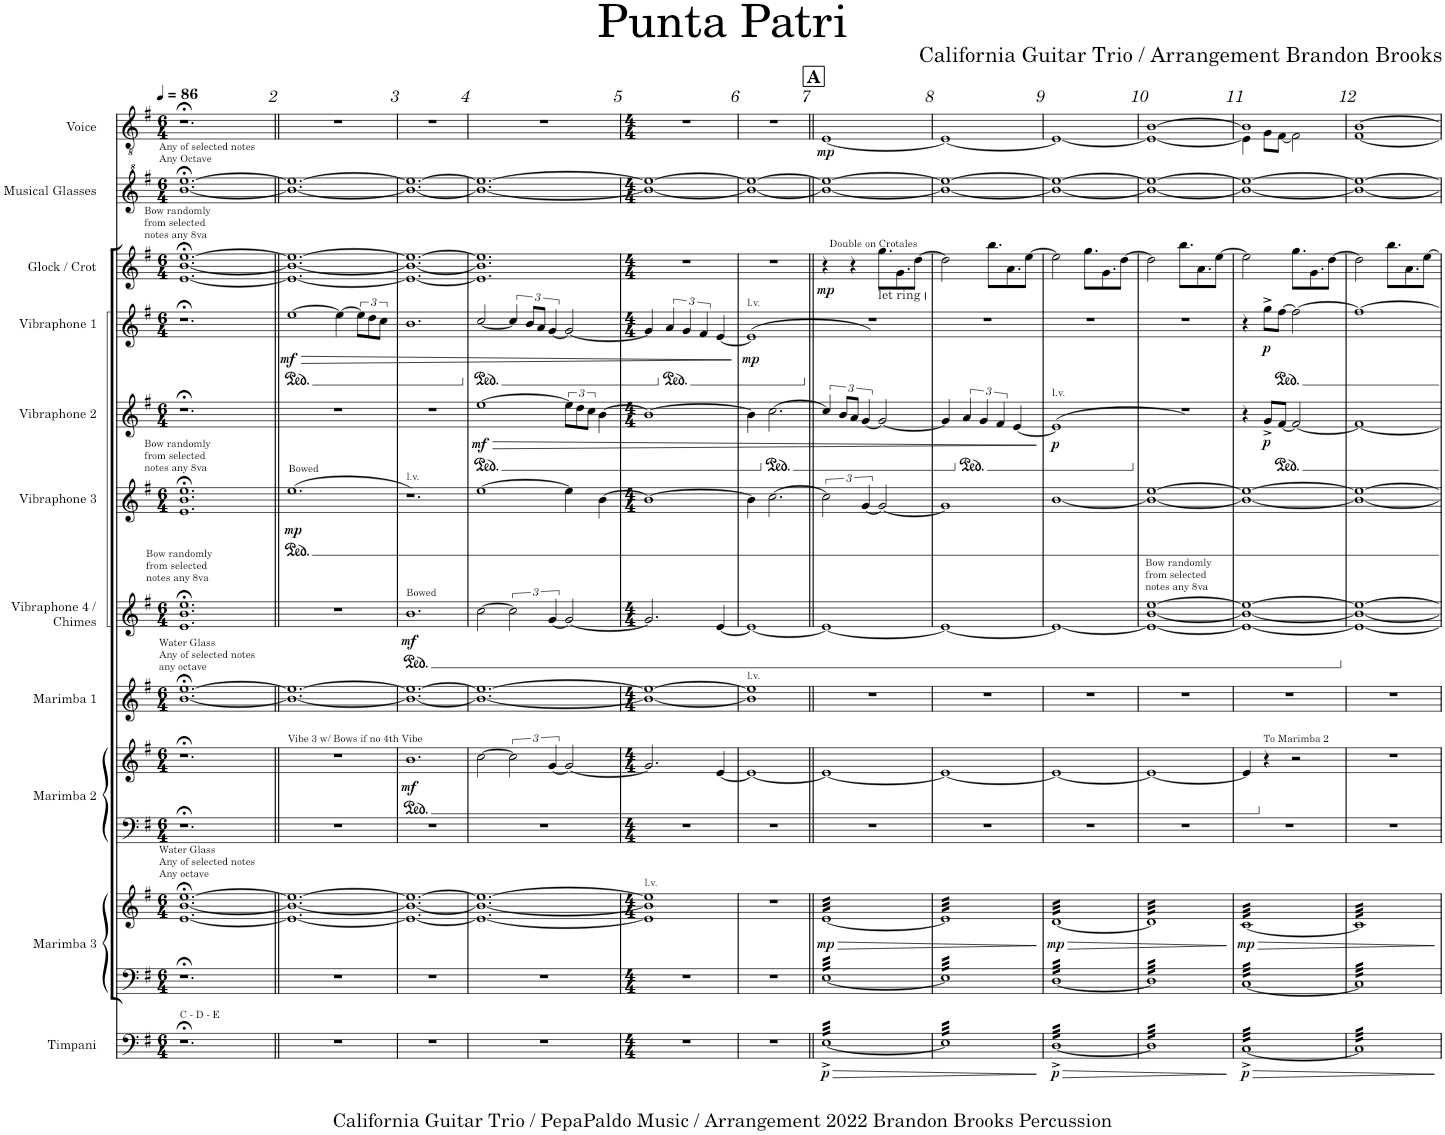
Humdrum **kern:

**kern	**dynam	**kern	**kern	**dynam	**kern	**kern	**dynam	**kern	**kern	**dynam	**kern	**dynam	**kern	**dynam	**kern	**dynam	**kern	**dynam	**kern	**kern	**dynam
*part11	*part11	*part10	*part10	*part10	*part9	*part9	*part9	*part8	*part7	*part7	*part6	*part6	*part5	*part5	*part4	*part4	*part3	*part3	*part2	*part1	*part1
*staff13	*staff13	*staff12	*staff11	*staff11/12	*staff10	*staff9	*staff9/10	*staff8	*staff7	*staff7	*staff6	*staff6	*staff5	*staff5	*staff4	*staff4	*staff3	*staff3	*staff2	*staff1	*staff1
*I"Timpani	*	*I"Marimba 3	*	*	*I"Marimba 2	*	*	*I"Marimba 1	*I"Vibraphone 4 /  Chimes	*	*I"Vibraphone 3	*	*I"Vibraphone 2	*	*I"Vibraphone 1	*	*I"Glock / Crot	*	*I"Musical Glasses	*I"Voice	*
*I'Timp.	*	*I'Mrm. 3	*	*	*I'Mrm. 2	*	*	*I'Mrm. 1	*I'Vibe 4 / Chm	*	*I'Vib. 3	*	*I'Vib. 2	*	*I'Vib. 1	*	*I'Glock / Crot	*	*I'Mu. Gla.	*I'V.	*
*clefF4	*	*clefF4	*clefG2	*	*clefF4	*clefG2	*	*clefG2	*clefG2	*	*clefG2	*	*clefG2	*	*clefG2	*	*clefG2	*	*clefG^2	*clefGv2	*
*	*	*	*	*	*	*	*	*	*	*	*	*	*	*	*	*	*Trd-14c-24	*	*	*	*
*k[f#]	*	*k[f#]	*k[f#]	*	*k[f#]	*k[f#]	*	*k[f#]	*k[f#]	*	*k[f#]	*	*k[f#]	*	*k[f#]	*	*k[f#]	*	*k[f#]	*k[f#]	*
*M6/4	*	*M6/4	*M6/4	*	*M6/4	*M6/4	*	*M6/4	*M6/4	*	*M6/4	*	*M6/4	*	*M6/4	*	*M6/4	*	*M6/4	*M6/4	*
*MM86	*	*MM86	*MM86	*	*MM86	*MM86	*	*MM86	*MM86	*	*MM86	*	*MM86	*	*MM86	*	*MM86	*	*MM86	*MM86	*
=1	=1	=1	=1	=1	=1	=1	=1	=1	=1	=1	=1	=1	=1	=1	=1	=1	=1	=1	=1	=1	=1
!	!	!	!	!	!	!	!	!	!	!	!	!	!	!	!	!	!	!	!LO:TX:a:t=Any of selected notes	!	!
!	!	!	!	!	!	!	!	!	!	!	!	!	!	!	!	!	!	!	!LO:TX:a:t=Any Octave	!	!
!	!	!	!	!	!	!	!	!	!	!	!	!	!	!	!	!	!LO:TX:a:t=Bow randomly	!	!	!	!
!	!	!	!	!	!	!	!	!	!	!	!	!	!	!	!	!	!LO:TX:a:t=from selected	!	!	!	!
!	!	!	!	!	!	!	!	!	!	!	!	!	!	!	!	!	!LO:TX:a:t=notes any 8va	!	!	!	!
!	!	!	!	!	!	!	!	!	!	!	!LO:TX:a:t=Bow randomly	!	!	!	!	!	!	!	!	!	!
!	!	!	!	!	!	!	!	!	!	!	!LO:TX:a:t=from selected	!	!	!	!	!	!	!	!	!	!
!	!	!	!	!	!	!	!	!	!	!	!LO:TX:a:t=notes any 8va	!	!	!	!	!	!	!	!	!	!
!	!	!	!	!	!	!	!	!	!LO:TX:a:t=Bow randomly	!	!	!	!	!	!	!	!	!	!	!	!
!	!	!	!	!	!	!	!	!	!LO:TX:a:t=from selected	!	!	!	!	!	!	!	!	!	!	!	!
!	!	!	!	!	!	!	!	!	!LO:TX:a:t=notes any 8va	!	!	!	!	!	!	!	!	!	!	!	!
!	!	!	!	!	!	!	!	!LO:TX:a:t=Water Glass	!	!	!	!	!	!	!	!	!	!	!	!	!
!	!	!	!	!	!	!	!	!LO:TX:a:t=Any of selected notes	!	!	!	!	!	!	!	!	!	!	!	!	!
!	!	!	!	!	!	!	!	!LO:TX:a:t=any octave	!	!	!	!	!	!	!	!	!	!	!	!	!
!	!	!	!LO:TX:a:t=Water Glass	!	!	!	!	!	!	!	!	!	!	!	!	!	!	!	!	!	!
!	!	!	!LO:TX:a:t=Any of selected notes	!	!	!	!	!	!	!	!	!	!	!	!	!	!	!	!	!	!
!	!	!	!LO:TX:a:t=Any octave	!	!	!	!	!	!	!	!	!	!	!	!	!	!	!	!	!	!
!LO:TX:a:t=C - D - E	!	!	!	!	!	!	!	!	!	!	!	!	!	!	!	!	!	!	!	!	!
1.r;<	.	1.r;<	[1.e;< [1.b;< [1.ee;<	.	1.r;<	1.r;<	.	[1.b;< [1.ee;<	1.e;< 1.b;< 1.ee;<	.	1.e;< 1.b;< 1.ee;<	.	1.r;<	.	1.r;<	.	[1.e;< [1.b;< [1.ee;<	.	[1.bb;< [1.eee;<	1.r;<	.
=2||	=2||	=2||	=2||	=2||	=2||	=2||	=2||	=2||	=2||	=2||	=2||	=2||	=2||	=2||	=2||	=2||	=2||	=2||	=2||	=2||	=2||
*	*	*	*	*	*	*	*	*	*	*	*	*	*	*	*ped	*	*	*	*	*	*
!	!	!	!	!	!	!	!	!	!	!	!LO:TX:a:t=Bowed	!	!	!	!	!	!	!	!	!	!
!	!	!	!	!	!	!LO:TX:a:t=Vibe 3 w/ Bows if no 4th Vibe	!	!	!	!	!	!	!	!	!	!	!	!	!	!	!
!	!	!	!	!	!	!	!	!	!	!	!	!LO:DY:b	!	!	!	!LO:DY:b	!	!	!	!	!
1.r	.	1.r	1.e_ 1.b_ 1.ee_	.	1.r	1.r	.	1.b_ 1.ee_	1.r	.	(>1.ee	mp	1.r	.	[1ee	mf	1.e_ 1.b_ 1.ee_	.	1.bb_ 1.eee_	1.r	.
!	!	!	!	!	!	!	!	!	!	!	!	!	!	!	!	!LO:HP:b	!	!	!	!	!
.	.	.	.	.	.	.	.	.	.	.	.	.	.	.	4ee\_	>	.	.	.	.	.
.	.	.	.	.	.	.	.	.	.	.	.	.	.	.	12ee\L]	.	.	.	.	.	.
.	.	.	.	.	.	.	.	.	.	.	.	.	.	.	12dd\	.	.	.	.	.	.
.	.	.	.	.	.	.	.	.	.	.	.	.	.	.	12cc\J	.	.	.	.	.	.
=3	=3	=3	=3	=3	=3	=3	=3	=3	=3	=3	=3	=3	=3	=3	=3	=3	=3	=3	=3	=3	=3
!	!	!	!	!	!	!	!	!	!	!	!LO:TX:a:t=l.v.	!	!	!	!	!	!	!	!	!	!
!	!	!	!	!	!	!	!	!	!LO:TX:a:t=Bowed	!	!	!	!	!	!	!	!	!	!	!	!
!	!	!	!	!	!	!	!LO:DY:b	!	!	!LO:DY:b	!	!	!	!	!	!	!	!	!	!	!
1.r	.	1.r	1.e_ 1.b_ 1.ee_	.	1.r	1.b	mf	1.b_ 1.ee_	1.b	mf	1.r)	.	1.r	.	1.b	.	1.e_ 1.b_ 1.ee_	.	1.bb_ 1.eee_	1.r	.
=4	=4	=4	=4	=4	=4	=4	=4	=4	=4	=4	=4	=4	=4	=4	=4	=4	=4	=4	=4	=4	=4
*	*	*	*	*	*	*	*	*	*	*	*	*	*	*	*Xped	*	*	*	*	*	*
*	*	*	*	*	*	*	*	*	*	*	*	*	*	*	*ped	*	*	*	*	*	*
!	!	!	!	!	!	!	!	!	!	!	!	!	!	!LO:DY:b	!	!	!	!	!	!	!
1.r	.	1.r	1.e_ 1.b_ 1.ee_	.	1.r	[2cc\	.	1.b_ 1.ee_	[2cc\	.	[1ee	.	[1ee	mf	[2cc/	.	1.e] 1.b] 1.ee]	.	1.bb_ 1.eee_	1.r	.
.	.	.	.	.	.	3cc\]	.	.	3cc\]	.	.	.	.	.	6cc/]	.	.	.	.	.	.
.	.	.	.	.	.	.	.	.	.	.	.	.	.	.	12b/L	.	.	.	.	.	.
.	.	.	.	.	.	.	.	.	.	.	.	.	.	.	12a/J	.	.	.	.	.	.
.	.	.	.	.	.	[6g/	.	.	[6g/	.	.	.	.	.	[6g/	.	.	.	.	.	.
!	!	!	!	!	!	!	!	!	!	!	!	!	!	!LO:HP:b	!	!	!	!	!	!	!
.	.	.	.	.	.	2g/_	.	.	2g/_	.	4ee\]	.	12ee\L]	>	2g/_	.	.	.	.	.	.
.	.	.	.	.	.	.	.	.	.	.	.	.	12dd\	.	.	.	.	.	.	.	.
.	.	.	.	.	.	.	.	.	.	.	.	.	12cc\J	.	.	.	.	.	.	.	.
.	.	.	.	.	.	.	.	.	.	.	[4b\	.	[4b\	.	.	.	.	.	.	.	.
=5	=5	=5	=5	=5	=5	=5	=5	=5	=5	=5	=5	=5	=5	=5	=5	=5	=5	=5	=5	=5	=5
*M4/4	*	*M4/4	*M4/4	*	*M4/4	*M4/4	*	*M4/4	*M4/4	*	*M4/4	*	*M4/4	*	*M4/4	*	*M4/4	*	*M4/4	*M4/4	*
!	!	!	!LO:TX:a:t=l.v.	!	!	!	!	!	!	!	!	!	!	!	!	!	!	!	!	!	!
1r	.	1r	1e] 1b] 1ee]	.	1r	2.g/]	.	1b_ 1ee_	2.g/]	.	1b_	.	1b_	.	4g/]	.	1r	.	1bb_ 1eee_	1r	.
*	*	*	*	*	*	*	*	*	*	*	*	*	*	*	*Xped	*	*	*	*	*	*
*	*	*	*	*	*	*	*	*	*	*	*	*	*	*	*ped	*	*	*	*	*	*
.	.	.	.	.	.	.	.	.	.	.	.	.	.	.	6a/	.	.	.	.	.	.
.	.	.	.	.	.	.	.	.	.	.	.	.	.	.	6g/	.	.	.	.	.	.
.	.	.	.	.	.	.	.	.	.	.	.	.	.	.	6f#/	.	.	.	.	.	.
.	.	.	.	.	.	[4e/	.	.	[4e/	.	.	.	.	.	[4e/	.	.	.	.	.	.
.	.	.	.	.	.	.	.	.	.	.	.	.	.	.	.	]	.	.	.	.	.
=6	=6	=6	=6	=6	=6	=6	=6	=6	=6	=6	=6	=6	=6	=6	=6	=6	=6	=6	=6	=6	=6
!	!	!	!	!	!	!	!	!	!	!	!	!	!	!	!LO:TX:a:t=l.v.	!	!	!	!	!	!
!	!	!	!	!	!	!	!	!LO:TX:a:t=l.v.	!	!	!	!	!	!	!	!	!	!	!	!	!
!	!	!	!	!	!	!	!	!	!	!	!	!	!	!	!	!LO:DY:b	!	!	!	!	!
1r	.	1r	1r	.	1r	1e_	.	1b] 1ee]	1e_	.	4b\]	.	4b\]	.	(>1e]	mp	1r	.	1bb_ 1eee_	1r	.
.	.	.	.	.	.	.	.	.	.	.	[2.cc\	.	[2.cc\	.	.	.	.	.	.	.	.
!!LO:REH:place=s1:a:B:cj:fs=14:t=A
=7||	=7||	=7||	=7||	=7||	=7||	=7||	=7||	=7||	=7||	=7||	=7||	=7||	=7||	=7||	=7||	=7||	=7||	=7||	=7||	=7||	=7||
!	!LO:HP:b	!	!	!LO:HP:b	!	!	!	!	!	!	!	!	!	!	!	!	!	!	!	!	!
*	*	*	*	*	*	*	*	*	*	*	*	*	*	*	*Xped	*	*	*	*	*	*
*	*	*	*	*	*	*	*	*	*	*	*	*	*	*	*	*	*	*	*	*^	*
!	!LO:DY:n=1:b	!	!	!LO:DY:n=1:b	!	!	!	!	!	!	!	!	!	!	!	!	!	!LO:DY:b	!	!	!	!LO:DY:b
*tremolo	*	*	*	*	*	*	*	*	*	*	*	*	*	*	*	*	*	*	*	*	*	*
*	*	*tremolo	*	*	*	*	*	*	*	*	*	*	*	*	*	*	*	*	*	*	*	*
*	*	*	*tremolo	*	*	*	*	*	*	*	*	*	*	*	*	*	*	*	*	*	*	*
[32E^LLL	> p	[32ELLL	[32eLLL	> mp	1r	1e_	.	1r	1e_	.	3cc\]	.	6cc/]	.	1r)	.	4r	mp	1bb_ 1eee_	1ryy	[1E	mp
32E^	.	32E	32e	.	.	.	.	.	.	.	.	.	.	.	.	.	.	.	.	.	.	.
32E^	.	32E	32e	.	.	.	.	.	.	.	.	.	.	.	.	.	.	.	.	.	.	.
32E^	.	32E	32e	.	.	.	.	.	.	.	.	.	.	.	.	.	.	.	.	.	.	.
32E^	.	32E	32e	.	.	.	.	.	.	.	.	.	.	.	.	.	.	.	.	.	.	.
32E^	.	32E	32e	.	.	.	.	.	.	.	.	.	.	.	.	.	.	.	.	.	.	.
.	.	.	.	.	.	.	.	.	.	.	.	.	12b/L	.	.	.	.	.	.	.	.	.
32E^	.	32E	32e	.	.	.	.	.	.	.	.	.	.	.	.	.	.	.	.	.	.	.
32E^	.	32E	32e	.	.	.	.	.	.	.	.	.	.	.	.	.	.	.	.	.	.	.
32E^	.	32E	32e	.	.	.	.	.	.	.	.	.	12a/J	.	.	.	4r	.	.	.	.	.
32E^	.	32E	32e	.	.	.	.	.	.	.	.	.	.	.	.	.	.	.	.	.	.	.
32E^	.	32E	32e	.	.	.	.	.	.	.	.	.	.	.	.	.	.	.	.	.	.	.
.	.	.	.	.	.	.	.	.	.	.	[6g/	.	[6g/	.	.	.	.	.	.	.	.	.
32E^	.	32E	32e	.	.	.	.	.	.	.	.	.	.	.	.	.	.	.	.	.	.	.
32E^	.	32E	32e	.	.	.	.	.	.	.	.	.	.	.	.	.	.	.	.	.	.	.
32E^	.	32E	32e	.	.	.	.	.	.	.	.	.	.	.	.	.	.	.	.	.	.	.
32E^	.	32E	32e	.	.	.	.	.	.	.	.	.	.	.	.	.	.	.	.	.	.	.
32E^	.	32E	32e	.	.	.	.	.	.	.	.	.	.	.	.	.	.	.	.	.	.	.
!	!	!	!	!	!	!	!	!	!	!	!	!	!	!	!	!	!LO:TX:a:t=Double on Crotales	!	!	!	!	!
!	!	!	!	!	!	!	!	!	!	!	!	!	!	!	!	!	!LO:TX:b:t=let ring	!	!	!	!	!
32E^	.	32E	32e	.	.	.	.	.	.	.	2g/_	.	2g/_	.	.	.	8.gg\L	.	.	.	.	.
32E^	.	32E	32e	.	.	.	.	.	.	.	.	.	.	.	.	.	.	.	.	.	.	.
32E^	.	32E	32e	.	.	.	.	.	.	.	.	.	.	.	.	.	.	.	.	.	.	.
32E^	.	32E	32e	.	.	.	.	.	.	.	.	.	.	.	.	.	.	.	.	.	.	.
32E^	.	32E	32e	.	.	.	.	.	.	.	.	.	.	.	.	.	.	.	.	.	.	.
32E^	.	32E	32e	.	.	.	.	.	.	.	.	.	.	.	.	.	.	.	.	.	.	.
32E^	.	32E	32e	.	.	.	.	.	.	.	.	.	.	.	.	.	8.g\	.	.	.	.	.
32E^	.	32E	32e	.	.	.	.	.	.	.	.	.	.	.	.	.	.	.	.	.	.	.
32E^	.	32E	32e	.	.	.	.	.	.	.	.	.	.	.	.	.	.	.	.	.	.	.
32E^	.	32E	32e	.	.	.	.	.	.	.	.	.	.	.	.	.	.	.	.	.	.	.
32E^	.	32E	32e	.	.	.	.	.	.	.	.	.	.	.	.	.	.	.	.	.	.	.
32E^	.	32E	32e	.	.	.	.	.	.	.	.	.	.	.	.	.	.	.	.	.	.	.
32E^	.	32E	32e	.	.	.	.	.	.	.	.	.	.	.	.	.	[8dd\J	.	.	.	.	.
32E^	.	32E	32e	.	.	.	.	.	.	.	.	.	.	.	.	.	.	.	.	.	.	.
32E^	.	32E	32e	.	.	.	.	.	.	.	.	.	.	.	.	.	.	.	.	.	.	.
32E^JJJ	.	32EJJJ	32eJJJ	.	.	.	.	.	.	.	.	.	.	.	.	.	.	.	.	.	.	.
=8	=8	=8	=8	=8	=8	=8	=8	=8	=8	=8	=8	=8	=8	=8	=8	=8	=8	=8	=8	=8	=8	=8
32E]LLL	.	32E]LLL	32e]LLL	.	1r	1e_	.	1r	1e_	.	1g]	.	4g/]	.	1r	.	2dd\]	.	1bb_ 1eee_	1ryy	1E_	.
32E	.	32E	32e	.	.	.	.	.	.	.	.	.	.	.	.	.	.	.	.	.	.	.
32E	.	32E	32e	.	.	.	.	.	.	.	.	.	.	.	.	.	.	.	.	.	.	.
32E	.	32E	32e	.	.	.	.	.	.	.	.	.	.	.	.	.	.	.	.	.	.	.
32E	.	32E	32e	.	.	.	.	.	.	.	.	.	.	.	.	.	.	.	.	.	.	.
32E	.	32E	32e	.	.	.	.	.	.	.	.	.	.	.	.	.	.	.	.	.	.	.
32E	.	32E	32e	.	.	.	.	.	.	.	.	.	.	.	.	.	.	.	.	.	.	.
32E	.	32E	32e	.	.	.	.	.	.	.	.	.	.	.	.	.	.	.	.	.	.	.
32E	.	32E	32e	.	.	.	.	.	.	.	.	.	6a/	.	.	.	.	.	.	.	.	.
32E	.	32E	32e	.	.	.	.	.	.	.	.	.	.	.	.	.	.	.	.	.	.	.
32E	.	32E	32e	.	.	.	.	.	.	.	.	.	.	.	.	.	.	.	.	.	.	.
32E	.	32E	32e	.	.	.	.	.	.	.	.	.	.	.	.	.	.	.	.	.	.	.
32E	.	32E	32e	.	.	.	.	.	.	.	.	.	.	.	.	.	.	.	.	.	.	.
32E	.	32E	32e	.	.	.	.	.	.	.	.	.	.	.	.	.	.	.	.	.	.	.
.	.	.	.	.	.	.	.	.	.	.	.	.	6g/	.	.	.	.	.	.	.	.	.
32E	.	32E	32e	.	.	.	.	.	.	.	.	.	.	.	.	.	.	.	.	.	.	.
32E	.	32E	32e	.	.	.	.	.	.	.	.	.	.	.	.	.	.	.	.	.	.	.
32E	.	32E	32e	.	.	.	.	.	.	.	.	.	.	.	.	.	8.bb\L	.	.	.	.	.
32E	.	32E	32e	.	.	.	.	.	.	.	.	.	.	.	.	.	.	.	.	.	.	.
32E	.	32E	32e	.	.	.	.	.	.	.	.	.	.	.	.	.	.	.	.	.	.	.
.	.	.	.	.	.	.	.	.	.	.	.	.	6f#/	.	.	.	.	.	.	.	.	.
32E	.	32E	32e	.	.	.	.	.	.	.	.	.	.	.	.	.	.	.	.	.	.	.
32E	.	32E	32e	.	.	.	.	.	.	.	.	.	.	.	.	.	.	.	.	.	.	.
32E	.	32E	32e	.	.	.	.	.	.	.	.	.	.	.	.	.	.	.	.	.	.	.
32E	.	32E	32e	.	.	.	.	.	.	.	.	.	.	.	.	.	8.a\	.	.	.	.	.
32E	.	32E	32e	.	.	.	.	.	.	.	.	.	.	.	.	.	.	.	.	.	.	.
32E	.	32E	32e	.	.	.	.	.	.	.	.	.	[4e/	.	.	.	.	.	.	.	.	.
32E	.	32E	32e	.	.	.	.	.	.	.	.	.	.	.	.	.	.	.	.	.	.	.
32E	.	32E	32e	.	.	.	.	.	.	.	.	.	.	.	.	.	.	.	.	.	.	.
32E	.	32E	32e	.	.	.	.	.	.	.	.	.	.	.	.	.	.	.	.	.	.	.
32E	.	32E	32e	.	.	.	.	.	.	.	.	.	.	.	.	.	[8ee\J	.	.	.	.	.
32E	.	32E	32e	.	.	.	.	.	.	.	.	.	.	.	.	.	.	.	.	.	.	.
32E	.	32E	32e	.	.	.	.	.	.	.	.	.	.	.	.	.	.	.	.	.	.	.
32EJJJ	.	32EJJJ	32eJJJ	.	.	.	.	.	.	.	.	.	.	.	.	.	.	.	.	.	.	.
*	*	*	*	*	*	*	*	*	*	*	*	*	*	*	*	*	*	*	*	*v	*v	*
.	]	.	.	]	.	.	.	.	.	.	.	.	.	]	.	.	.	.	.	.	.
=9	=9	=9	=9	=9	=9	=9	=9	=9	=9	=9	=9	=9	=9	=9	=9	=9	=9	=9	=9	=9	=9
!	!	!	!	!	!	!	!	!	!	!	!	!	!LO:TX:a:t=l.v.	!	!	!	!	!	!	!	!
!	!LO:HP:b	!	!	!LO:HP:b	!	!	!	!	!	!	!	!	!	!	!	!	!	!	!	!	!
*	*	*	*	*	*	*	*	*	*	*	*	*	*	*	*	*	*	*	*	*^	*
!	!LO:DY:n=1:b	!	!	!LO:DY:n=1:b	!	!	!	!	!	!	!	!	!	!LO:DY:b	!	!	!	!	!	!	!	!
[32D^LLL	> p	[32DLLL	[32dLLL	> mp	1r	1e_	.	1r	1e_	.	[<1b	.	(>1e]	p	1r	.	2ee\]	.	1bb_ 1eee_	1ryy	1E_	.
32D^	.	32D	32d	.	.	.	.	.	.	.	.	.	.	.	.	.	.	.	.	.	.	.
32D^	.	32D	32d	.	.	.	.	.	.	.	.	.	.	.	.	.	.	.	.	.	.	.
32D^	.	32D	32d	.	.	.	.	.	.	.	.	.	.	.	.	.	.	.	.	.	.	.
32D^	.	32D	32d	.	.	.	.	.	.	.	.	.	.	.	.	.	.	.	.	.	.	.
32D^	.	32D	32d	.	.	.	.	.	.	.	.	.	.	.	.	.	.	.	.	.	.	.
32D^	.	32D	32d	.	.	.	.	.	.	.	.	.	.	.	.	.	.	.	.	.	.	.
32D^	.	32D	32d	.	.	.	.	.	.	.	.	.	.	.	.	.	.	.	.	.	.	.
32D^	.	32D	32d	.	.	.	.	.	.	.	.	.	.	.	.	.	.	.	.	.	.	.
32D^	.	32D	32d	.	.	.	.	.	.	.	.	.	.	.	.	.	.	.	.	.	.	.
32D^	.	32D	32d	.	.	.	.	.	.	.	.	.	.	.	.	.	.	.	.	.	.	.
32D^	.	32D	32d	.	.	.	.	.	.	.	.	.	.	.	.	.	.	.	.	.	.	.
32D^	.	32D	32d	.	.	.	.	.	.	.	.	.	.	.	.	.	.	.	.	.	.	.
32D^	.	32D	32d	.	.	.	.	.	.	.	.	.	.	.	.	.	.	.	.	.	.	.
32D^	.	32D	32d	.	.	.	.	.	.	.	.	.	.	.	.	.	.	.	.	.	.	.
32D^	.	32D	32d	.	.	.	.	.	.	.	.	.	.	.	.	.	.	.	.	.	.	.
32D^	.	32D	32d	.	.	.	.	.	.	.	.	.	.	.	.	.	8.gg\L	.	.	.	.	.
32D^	.	32D	32d	.	.	.	.	.	.	.	.	.	.	.	.	.	.	.	.	.	.	.
32D^	.	32D	32d	.	.	.	.	.	.	.	.	.	.	.	.	.	.	.	.	.	.	.
32D^	.	32D	32d	.	.	.	.	.	.	.	.	.	.	.	.	.	.	.	.	.	.	.
32D^	.	32D	32d	.	.	.	.	.	.	.	.	.	.	.	.	.	.	.	.	.	.	.
32D^	.	32D	32d	.	.	.	.	.	.	.	.	.	.	.	.	.	.	.	.	.	.	.
32D^	.	32D	32d	.	.	.	.	.	.	.	.	.	.	.	.	.	8.g\	.	.	.	.	.
32D^	.	32D	32d	.	.	.	.	.	.	.	.	.	.	.	.	.	.	.	.	.	.	.
32D^	.	32D	32d	.	.	.	.	.	.	.	.	.	.	.	.	.	.	.	.	.	.	.
32D^	.	32D	32d	.	.	.	.	.	.	.	.	.	.	.	.	.	.	.	.	.	.	.
32D^	.	32D	32d	.	.	.	.	.	.	.	.	.	.	.	.	.	.	.	.	.	.	.
32D^	.	32D	32d	.	.	.	.	.	.	.	.	.	.	.	.	.	.	.	.	.	.	.
32D^	.	32D	32d	.	.	.	.	.	.	.	.	.	.	.	.	.	[8dd\J	.	.	.	.	.
32D^	.	32D	32d	.	.	.	.	.	.	.	.	.	.	.	.	.	.	.	.	.	.	.
32D^	.	32D	32d	.	.	.	.	.	.	.	.	.	.	.	.	.	.	.	.	.	.	.
32D^JJJ	.	32DJJJ	32dJJJ	.	.	.	.	.	.	.	.	.	.	.	.	.	.	.	.	.	.	.
=10	=10	=10	=10	=10	=10	=10	=10	=10	=10	=10	=10	=10	=10	=10	=10	=10	=10	=10	=10	=10	=10	=10
!	!	!	!	!	!	!	!	!	!LO:TX:a:t=Bow randomly	!	!	!	!	!	!	!	!	!	!	!	!	!
!	!	!	!	!	!	!	!	!	!LO:TX:a:t=from selected	!	!	!	!	!	!	!	!	!	!	!	!	!
!	!	!	!	!	!	!	!	!	!LO:TX:a:t=notes any 8va	!	!	!	!	!	!	!	!	!	!	!	!	!
32D]LLL	.	32D]LLL	32d]LLL	.	1r	1e_	.	1r	1e_ [1b [1ee	.	1b_ [1ee	.	1r)	.	1r	.	2dd\]	.	1bb_ 1eee_	1ryy	1E_ [>1B	.
32D	.	32D	32d	.	.	.	.	.	.	.	.	.	.	.	.	.	.	.	.	.	.	.
32D	.	32D	32d	.	.	.	.	.	.	.	.	.	.	.	.	.	.	.	.	.	.	.
32D	.	32D	32d	.	.	.	.	.	.	.	.	.	.	.	.	.	.	.	.	.	.	.
32D	.	32D	32d	.	.	.	.	.	.	.	.	.	.	.	.	.	.	.	.	.	.	.
32D	.	32D	32d	.	.	.	.	.	.	.	.	.	.	.	.	.	.	.	.	.	.	.
32D	.	32D	32d	.	.	.	.	.	.	.	.	.	.	.	.	.	.	.	.	.	.	.
32D	.	32D	32d	.	.	.	.	.	.	.	.	.	.	.	.	.	.	.	.	.	.	.
32D	.	32D	32d	.	.	.	.	.	.	.	.	.	.	.	.	.	.	.	.	.	.	.
32D	.	32D	32d	.	.	.	.	.	.	.	.	.	.	.	.	.	.	.	.	.	.	.
32D	.	32D	32d	.	.	.	.	.	.	.	.	.	.	.	.	.	.	.	.	.	.	.
32D	.	32D	32d	.	.	.	.	.	.	.	.	.	.	.	.	.	.	.	.	.	.	.
32D	.	32D	32d	.	.	.	.	.	.	.	.	.	.	.	.	.	.	.	.	.	.	.
32D	.	32D	32d	.	.	.	.	.	.	.	.	.	.	.	.	.	.	.	.	.	.	.
32D	.	32D	32d	.	.	.	.	.	.	.	.	.	.	.	.	.	.	.	.	.	.	.
32D	.	32D	32d	.	.	.	.	.	.	.	.	.	.	.	.	.	.	.	.	.	.	.
32D	.	32D	32d	.	.	.	.	.	.	.	.	.	.	.	.	.	8.bb\L	.	.	.	.	.
32D	.	32D	32d	.	.	.	.	.	.	.	.	.	.	.	.	.	.	.	.	.	.	.
32D	.	32D	32d	.	.	.	.	.	.	.	.	.	.	.	.	.	.	.	.	.	.	.
32D	.	32D	32d	.	.	.	.	.	.	.	.	.	.	.	.	.	.	.	.	.	.	.
32D	.	32D	32d	.	.	.	.	.	.	.	.	.	.	.	.	.	.	.	.	.	.	.
32D	.	32D	32d	.	.	.	.	.	.	.	.	.	.	.	.	.	.	.	.	.	.	.
32D	.	32D	32d	.	.	.	.	.	.	.	.	.	.	.	.	.	8.a\	.	.	.	.	.
32D	.	32D	32d	.	.	.	.	.	.	.	.	.	.	.	.	.	.	.	.	.	.	.
32D	.	32D	32d	.	.	.	.	.	.	.	.	.	.	.	.	.	.	.	.	.	.	.
32D	.	32D	32d	.	.	.	.	.	.	.	.	.	.	.	.	.	.	.	.	.	.	.
32D	.	32D	32d	.	.	.	.	.	.	.	.	.	.	.	.	.	.	.	.	.	.	.
32D	.	32D	32d	.	.	.	.	.	.	.	.	.	.	.	.	.	.	.	.	.	.	.
32D	.	32D	32d	.	.	.	.	.	.	.	.	.	.	.	.	.	[8ee\J	.	.	.	.	.
32D	.	32D	32d	.	.	.	.	.	.	.	.	.	.	.	.	.	.	.	.	.	.	.
32D	.	32D	32d	.	.	.	.	.	.	.	.	.	.	.	.	.	.	.	.	.	.	.
32DJJJ	.	32DJJJ	32dJJJ	.	.	.	.	.	.	.	.	.	.	.	.	.	.	.	.	.	.	.
*	*	*	*	*	*	*	*	*	*	*	*	*	*	*	*	*	*	*	*	*v	*v	*
.	]	.	.	]	.	.	.	.	.	.	.	.	.	.	.	.	.	.	.	.	.
=11	=11	=11	=11	=11	=11	=11	=11	=11	=11	=11	=11	=11	=11	=11	=11	=11	=11	=11	=11	=11	=11
!	!LO:HP:b	!	!	!LO:HP:b	!	!	!	!	!	!	!	!	!	!	!	!	!	!	!	!	!
*	*	*	*	*	*	*	*	*	*	*	*	*	*	*	*	*	*	*	*	*^	*
!	!LO:DY:n=1:b	!	!	!LO:DY:n=1:b	!	!	!	!	!	!	!	!	!	!	!	!	!	!	!	!	!	!
[32C^LLL	> p	[32CLLL	[32cLLL	> mp	1r	4e/]	.	1r	1e_ 1b_ 1ee_	.	1b_ 1ee_	.	4r	.	4r	.	2ee\]	.	1bb_ 1eee_	1B]	4E\]	.
32C^	.	32C	32c	.	.	.	.	.	.	.	.	.	.	.	.	.	.	.	.	.	.	.
32C^	.	32C	32c	.	.	.	.	.	.	.	.	.	.	.	.	.	.	.	.	.	.	.
32C^	.	32C	32c	.	.	.	.	.	.	.	.	.	.	.	.	.	.	.	.	.	.	.
32C^	.	32C	32c	.	.	.	.	.	.	.	.	.	.	.	.	.	.	.	.	.	.	.
32C^	.	32C	32c	.	.	.	.	.	.	.	.	.	.	.	.	.	.	.	.	.	.	.
32C^	.	32C	32c	.	.	.	.	.	.	.	.	.	.	.	.	.	.	.	.	.	.	.
32C^	.	32C	32c	.	.	.	.	.	.	.	.	.	.	.	.	.	.	.	.	.	.	.
!	!	!	!	!	!	!LO:TX:a:t=To Marimba 2	!	!	!	!	!	!	!	!	!	!	!	!	!	!	!	!
!	!	!	!	!	!	!	!	!	!	!	!	!	!	!LO:DY:b	!	!LO:DY:b	!	!	!	!	!	!
32C^	.	32C	32c	.	.	4r	.	.	.	.	.	.	8g^/L	p	8gg^\L	p	.	.	.	.	8G\L	.
32C^	.	32C	32c	.	.	.	.	.	.	.	.	.	.	.	.	.	.	.	.	.	.	.
32C^	.	32C	32c	.	.	.	.	.	.	.	.	.	.	.	.	.	.	.	.	.	.	.
32C^	.	32C	32c	.	.	.	.	.	.	.	.	.	.	.	.	.	.	.	.	.	.	.
32C^	.	32C	32c	.	.	.	.	.	.	.	.	.	[8f#/J	.	[8ff#\J	.	.	.	.	.	[8F#\J	.
32C^	.	32C	32c	.	.	.	.	.	.	.	.	.	.	.	.	.	.	.	.	.	.	.
32C^	.	32C	32c	.	.	.	.	.	.	.	.	.	.	.	.	.	.	.	.	.	.	.
32C^	.	32C	32c	.	.	.	.	.	.	.	.	.	.	.	.	.	.	.	.	.	.	.
32C^	.	32C	32c	.	.	2r	.	.	.	.	.	.	2f#/_	.	2ff#\_	.	8.gg\L	.	.	.	2F#\]	.
32C^	.	32C	32c	.	.	.	.	.	.	.	.	.	.	.	.	.	.	.	.	.	.	.
32C^	.	32C	32c	.	.	.	.	.	.	.	.	.	.	.	.	.	.	.	.	.	.	.
32C^	.	32C	32c	.	.	.	.	.	.	.	.	.	.	.	.	.	.	.	.	.	.	.
32C^	.	32C	32c	.	.	.	.	.	.	.	.	.	.	.	.	.	.	.	.	.	.	.
32C^	.	32C	32c	.	.	.	.	.	.	.	.	.	.	.	.	.	.	.	.	.	.	.
32C^	.	32C	32c	.	.	.	.	.	.	.	.	.	.	.	.	.	8.g\	.	.	.	.	.
32C^	.	32C	32c	.	.	.	.	.	.	.	.	.	.	.	.	.	.	.	.	.	.	.
32C^	.	32C	32c	.	.	.	.	.	.	.	.	.	.	.	.	.	.	.	.	.	.	.
32C^	.	32C	32c	.	.	.	.	.	.	.	.	.	.	.	.	.	.	.	.	.	.	.
32C^	.	32C	32c	.	.	.	.	.	.	.	.	.	.	.	.	.	.	.	.	.	.	.
32C^	.	32C	32c	.	.	.	.	.	.	.	.	.	.	.	.	.	.	.	.	.	.	.
32C^	.	32C	32c	.	.	.	.	.	.	.	.	.	.	.	.	.	[8dd\J	.	.	.	.	.
32C^	.	32C	32c	.	.	.	.	.	.	.	.	.	.	.	.	.	.	.	.	.	.	.
32C^	.	32C	32c	.	.	.	.	.	.	.	.	.	.	.	.	.	.	.	.	.	.	.
32C^JJJ	.	32CJJJ	32cJJJ	.	.	.	.	.	.	.	.	.	.	.	.	.	.	.	.	.	.	.
=12	=12	=12	=12	=12	=12	=12	=12	=12	=12	=12	=12	=12	=12	=12	=12	=12	=12	=12	=12	=12	=12	=12
32C]LLL	.	32C]LLL	32c]LLL	.	1r	1r	.	1r	1e_ 1b_ 1ee_	.	1b_ 1ee_	.	1f#_	.	1ff#_	.	2dd\]	.	1bb_ 1eee_	[1B	[1F#	.
32C	.	32C	32c	.	.	.	.	.	.	.	.	.	.	.	.	.	.	.	.	.	.	.
32C	.	32C	32c	.	.	.	.	.	.	.	.	.	.	.	.	.	.	.	.	.	.	.
32C	.	32C	32c	.	.	.	.	.	.	.	.	.	.	.	.	.	.	.	.	.	.	.
32C	.	32C	32c	.	.	.	.	.	.	.	.	.	.	.	.	.	.	.	.	.	.	.
32C	.	32C	32c	.	.	.	.	.	.	.	.	.	.	.	.	.	.	.	.	.	.	.
32C	.	32C	32c	.	.	.	.	.	.	.	.	.	.	.	.	.	.	.	.	.	.	.
32C	.	32C	32c	.	.	.	.	.	.	.	.	.	.	.	.	.	.	.	.	.	.	.
32C	.	32C	32c	.	.	.	.	.	.	.	.	.	.	.	.	.	.	.	.	.	.	.
32C	.	32C	32c	.	.	.	.	.	.	.	.	.	.	.	.	.	.	.	.	.	.	.
32C	.	32C	32c	.	.	.	.	.	.	.	.	.	.	.	.	.	.	.	.	.	.	.
32C	.	32C	32c	.	.	.	.	.	.	.	.	.	.	.	.	.	.	.	.	.	.	.
32C	.	32C	32c	.	.	.	.	.	.	.	.	.	.	.	.	.	.	.	.	.	.	.
32C	.	32C	32c	.	.	.	.	.	.	.	.	.	.	.	.	.	.	.	.	.	.	.
32C	.	32C	32c	.	.	.	.	.	.	.	.	.	.	.	.	.	.	.	.	.	.	.
32C	.	32C	32c	.	.	.	.	.	.	.	.	.	.	.	.	.	.	.	.	.	.	.
32C	.	32C	32c	.	.	.	.	.	.	.	.	.	.	.	.	.	8.bb\L	.	.	.	.	.
32C	.	32C	32c	.	.	.	.	.	.	.	.	.	.	.	.	.	.	.	.	.	.	.
32C	.	32C	32c	.	.	.	.	.	.	.	.	.	.	.	.	.	.	.	.	.	.	.
32C	.	32C	32c	.	.	.	.	.	.	.	.	.	.	.	.	.	.	.	.	.	.	.
32C	.	32C	32c	.	.	.	.	.	.	.	.	.	.	.	.	.	.	.	.	.	.	.
32C	.	32C	32c	.	.	.	.	.	.	.	.	.	.	.	.	.	.	.	.	.	.	.
32C	.	32C	32c	.	.	.	.	.	.	.	.	.	.	.	.	.	8.a\	.	.	.	.	.
32C	.	32C	32c	.	.	.	.	.	.	.	.	.	.	.	.	.	.	.	.	.	.	.
32C	.	32C	32c	.	.	.	.	.	.	.	.	.	.	.	.	.	.	.	.	.	.	.
32C	.	32C	32c	.	.	.	.	.	.	.	.	.	.	.	.	.	.	.	.	.	.	.
32C	.	32C	32c	.	.	.	.	.	.	.	.	.	.	.	.	.	.	.	.	.	.	.
32C	.	32C	32c	.	.	.	.	.	.	.	.	.	.	.	.	.	.	.	.	.	.	.
32C	.	32C	32c	.	.	.	.	.	.	.	.	.	.	.	.	.	[8ee\J	.	.	.	.	.
32C	.	32C	32c	.	.	.	.	.	.	.	.	.	.	.	.	.	.	.	.	.	.	.
32C	.	32C	32c	.	.	.	.	.	.	.	.	.	.	.	.	.	.	.	.	.	.	.
32CJJJ	.	32CJJJ	32cJJJ	.	.	.	.	.	.	.	.	.	.	.	.	.	.	.	.	.	.	.
*	*	*	*Xtremolo	*	*	*	*	*	*	*	*	*	*	*	*	*	*	*	*	*	*	*
*	*	*Xtremolo	*	*	*	*	*	*	*	*	*	*	*	*	*	*	*	*	*	*	*	*
*Xtremolo	*	*	*	*	*	*	*	*	*	*	*	*	*	*	*	*	*	*	*	*	*	*
*	*	*	*	*	*	*	*	*	*	*	*	*	*	*	*	*	*	*	*	*v	*v	*
.	]	.	.	]	.	.	.	.	.	.	.	.	.	.	.	.	.	.	.	.	.
=	=	=	=	=	=	=	=	=	=	=	=	=	=	=	=	=	=	=	=	=	=
*-	*-	*-	*-	*-	*-	*-	*-	*-	*-	*-	*-	*-	*-	*-	*-	*-	*-	*-	*-	*-	*-
